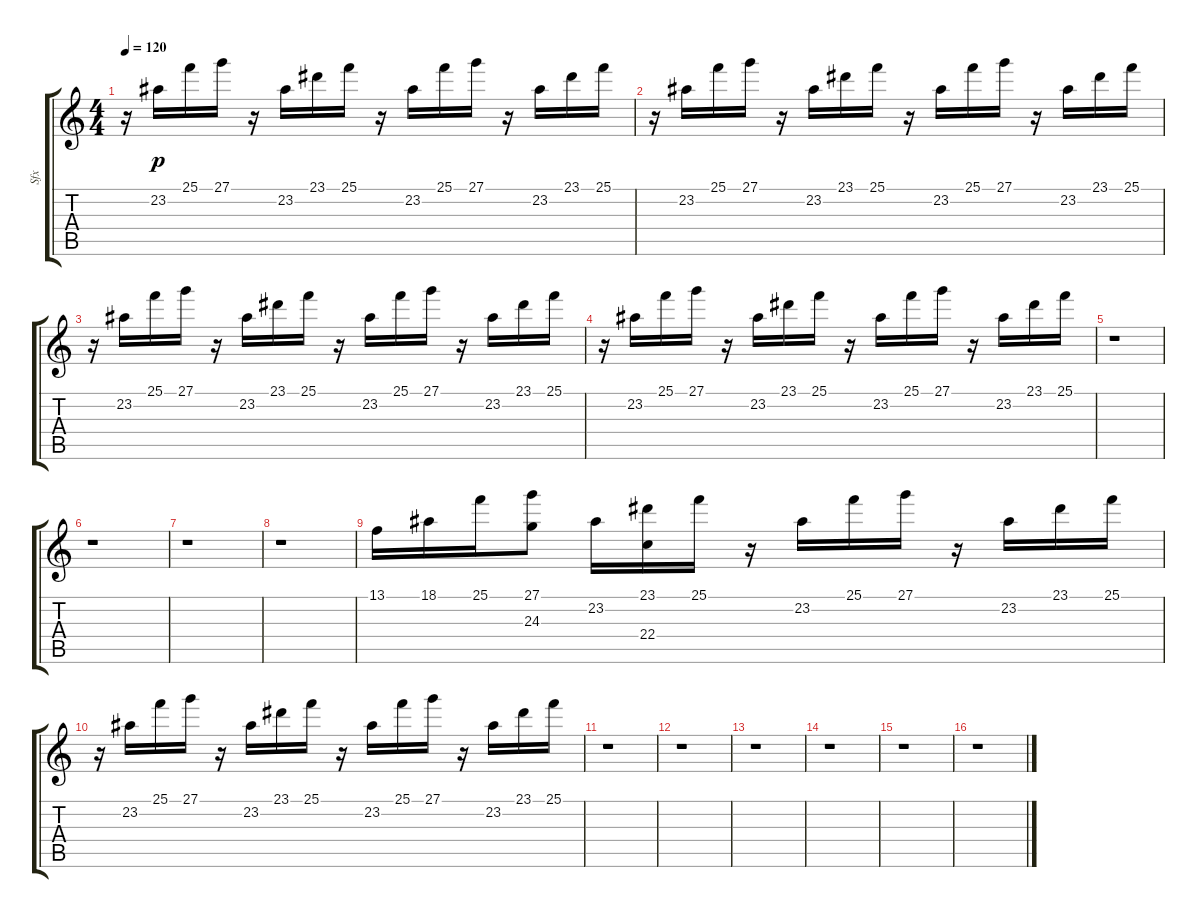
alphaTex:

\track ("Sfx" "Sfx") {instrument fx2soundtrack}
\staff {score tabs}
\tuning (E4 B3 G3 D3 A2 E2) {hide}
\ts (4 4)
\tempo 120
\clef g2
\ks c
r.16{dy p} 23.2.16 25.1.16 27.1.16 r.16 23.2.16 23.1.16 25.1.16 r.16 23.2.16 25.1.16 27.1.16 r.16 23.2.16 23.1.16 25.1.16 |
r.16 23.2.16 25.1.16 27.1.16 r.16 23.2.16 23.1.16 25.1.16 r.16 23.2.16 25.1.16 27.1.16 r.16 23.2.16 23.1.16 25.1.16 |
r.16 23.2.16 25.1.16 27.1.16 r.16 23.2.16 23.1.16 25.1.16 r.16 23.2.16 25.1.16 27.1.16 r.16 23.2.16 23.1.16 25.1.16 |
r.16 23.2.16 25.1.16 27.1.16 r.16 23.2.16 23.1.16 25.1.16 r.16 23.2.16 25.1.16 27.1.16 r.16 23.2.16 23.1.16 25.1.16 |
r.1 |
r.1 |
r.1 |
r.1 |
13.1.16 18.1.16 25.1.16 (27.1 24.3).8 23.2.16 (23.1 22.4).16 25.1.16 r.16 23.2.16 25.1.16 27.1.16 r.16 23.2.16 23.1.16 25.1.16 |
r.16 23.2.16 25.1.16 27.1.16 r.16 23.2.16 23.1.16 25.1.16 r.16 23.2.16 25.1.16 27.1.16 r.16 23.2.16 23.1.16 25.1.16 |
r.1 |
r.1 |
r.1 |
r.1 |
r.1 |
r.1
